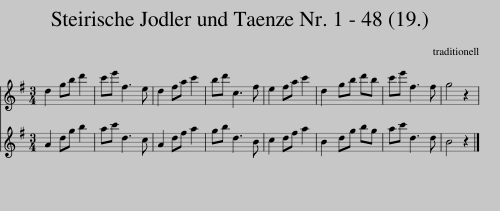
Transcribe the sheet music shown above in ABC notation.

X:1
%%score 1 2
L:1/8
M:3/4
I:linebreak $
K:G
V:1 treble
V:2 treble
V:1
 d2 gb d'2 | c'e' f3 e | d2 fa c'2 | bd' c3 f | e2 fa c'2 | %5
 d2 gb d'b | c'e' f3 f | g4 z2 | %8
V:2
 A2 dg b2 | ac' d3 c | A2 df a2 | gb d3 B | c2 df a2 | %5
 B2 dg bg | ac' d3 d | B4 z2 | %8
